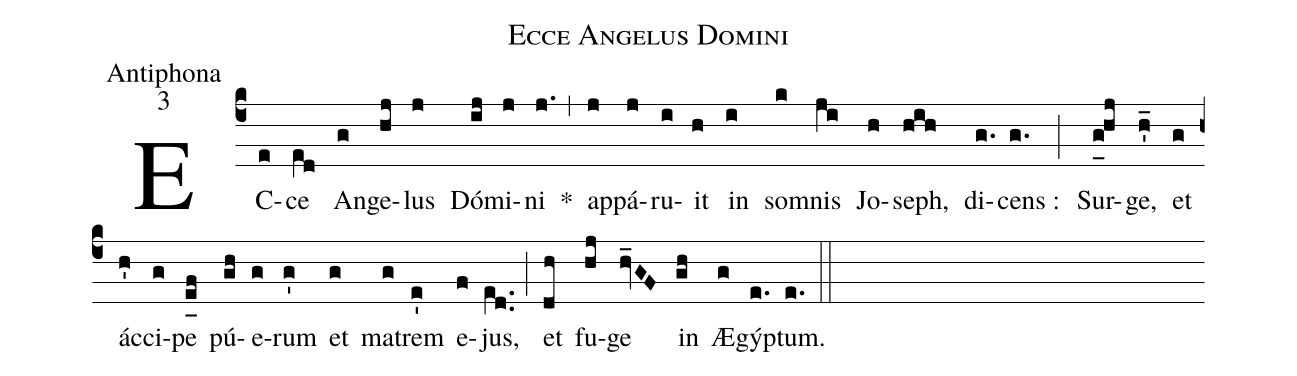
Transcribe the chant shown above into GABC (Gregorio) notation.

name:Ecce Angelus Domini;
office-part:Antiphona;
mode:3;
%%
(c4) EC(e)ce(e[ll:1]d) An(g)ge(hj)lus(j) Dó(ij)mi(j)ni(j.) *(,) ap(j)pá(j)ru(i)it(h) in(i) so(k)mnis(ji) Jo(h)seph,(hih) di(g.)cens :(g.) (;) Sur(g_[uh:l]hj)ge,(h'_) et(g) ác(h')ci(g)pe(e_[uh:l]f) pú(gh)e(g)rum(g') et(g) ma(g)trem(e') e(f)jus,(e[ll:1]d..) (;) et(dh) fu(hj)ge(hv_GF) in(gh) Æ(g)gý(e.)ptum.(e.) (::)
